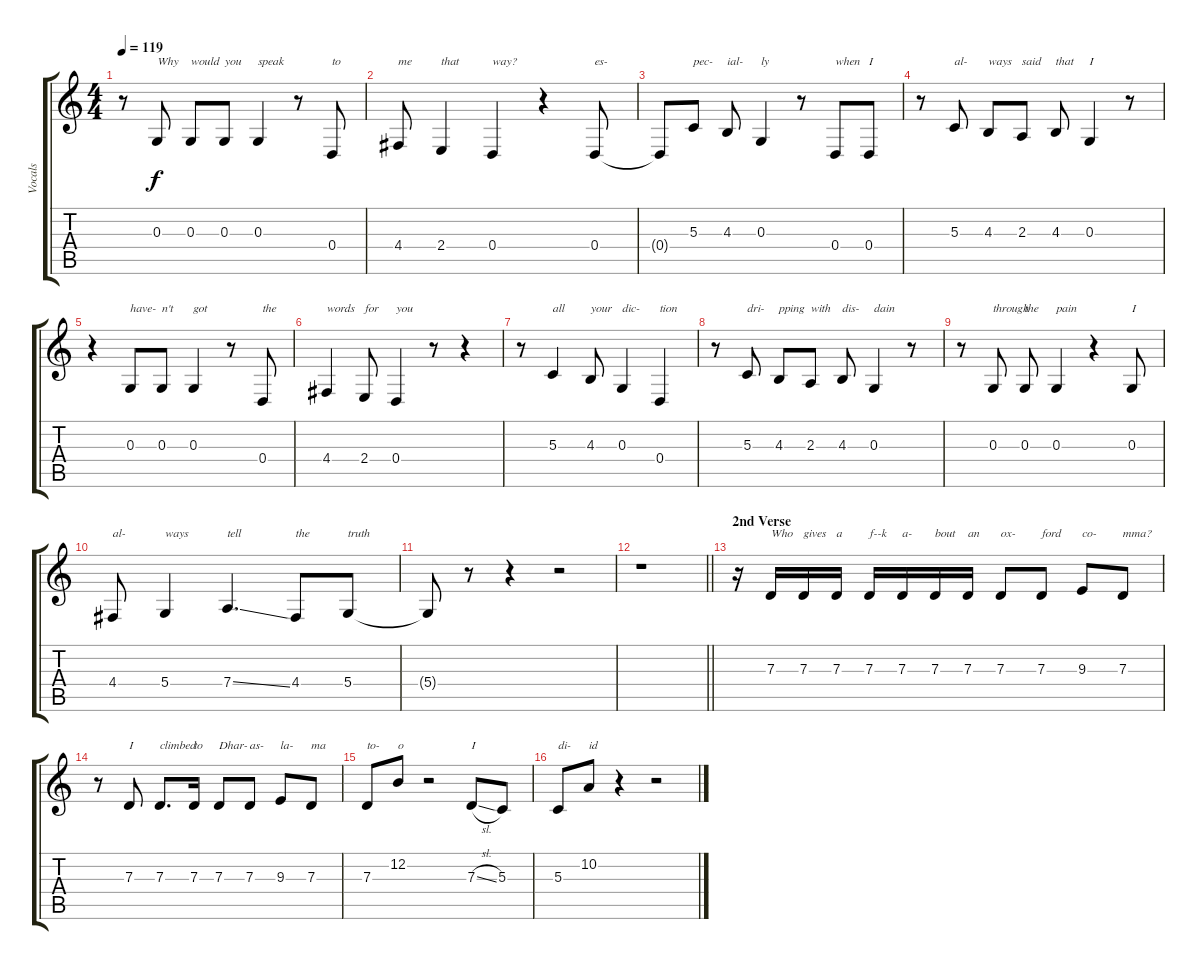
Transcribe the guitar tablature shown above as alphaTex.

\track ("Vocals" "Vocals") {instrument lead6voice}
\staff {score tabs}
\tuning (E4 B3 G3 D3 A2 E2) {hide}
\ts (4 4)
\tempo 119
\clef g2
\ks c
r.8{dy f} 0.3.8{txt "Why"} 0.3.8{txt "would"} 0.3.8{txt "you"} 0.3.4{txt "speak"} r.8 0.4.8{txt "to"} |
4.4.8{txt "me"} 2.4.4{txt "that"} 0.4.4{txt "way?"} r.4 0.4.8{txt "es-"} |
0.4{t}.8 5.3.8{txt "pec-"} 4.3.8{txt "ial-"} 0.3.4{txt "ly"} r.8 0.4.8{txt "when"} 0.4.8{txt "I"} |
r.8 5.3.8{txt "al-"} 4.3.8{txt "ways"} 2.3.8{txt "said"} 4.3.8{txt "that"} 0.3.4{txt "I"} r.8 |
r.4 0.3.8{txt "have-"} 0.3.8{txt "n't"} 0.3.4{txt "got"} r.8 0.4.8{txt "the"} |
4.4.4{txt "words"} 2.4.8{txt "for"} 0.4.4{txt "you"} r.8 r.4 |
r.8 5.3.4{txt "all"} 4.3.8{txt "your"} 0.3.4{txt "dic-"} 0.4.4{txt "tion"} |
r.8 5.3.8{txt "dri-"} 4.3.8{txt "pping"} 2.3.8{txt "with"} 4.3.8{txt "dis-"} 0.3.4{txt "dain"} r.8 |
r.8 0.3.8{txt "through"} 0.3.8{txt "the"} 0.3.4{txt "pain"} r.4 0.3.8{txt "I"} |
4.4.8{txt "al-"} 5.4.4{txt "ways"} 7.4{ss}.4{d txt "tell"} 4.4.8{txt "the"} 5.4.8{txt "truth"} |
5.4{t}.8 r.8 r.4 r.2 |
\barLineRight lightlight
r.1 |
\section ("" "2nd Verse")
r.16 7.3.16{txt "Who"} 7.3.16{txt "gives"} 7.3.16{txt "a"} 7.3.16{txt "f--k"} 7.3.16{txt "a-"} 7.3.16{txt "bout"} 7.3.16{txt "an"} 7.3.8{txt "ox-"} 7.3.8{txt "ford"} 9.3.8{txt "co-"} 7.3.8{txt "mma?"} |
r.8 7.3.8{txt "I"} 7.3.8{d txt "climbed"} 7.3.16{txt "to"} 7.3.8{txt "Dhar-"} 7.3.8{txt "as-"} 9.3.8{txt "la-"} 7.3.8{txt "ma"} |
7.3.8{txt "to-"} 12.2.8{txt "o"} r.2 7.3{sl}.8{txt "I"} 5.3.8 |
5.3.8{txt "di-"} 10.2.8{txt "id"} r.4 r.2
